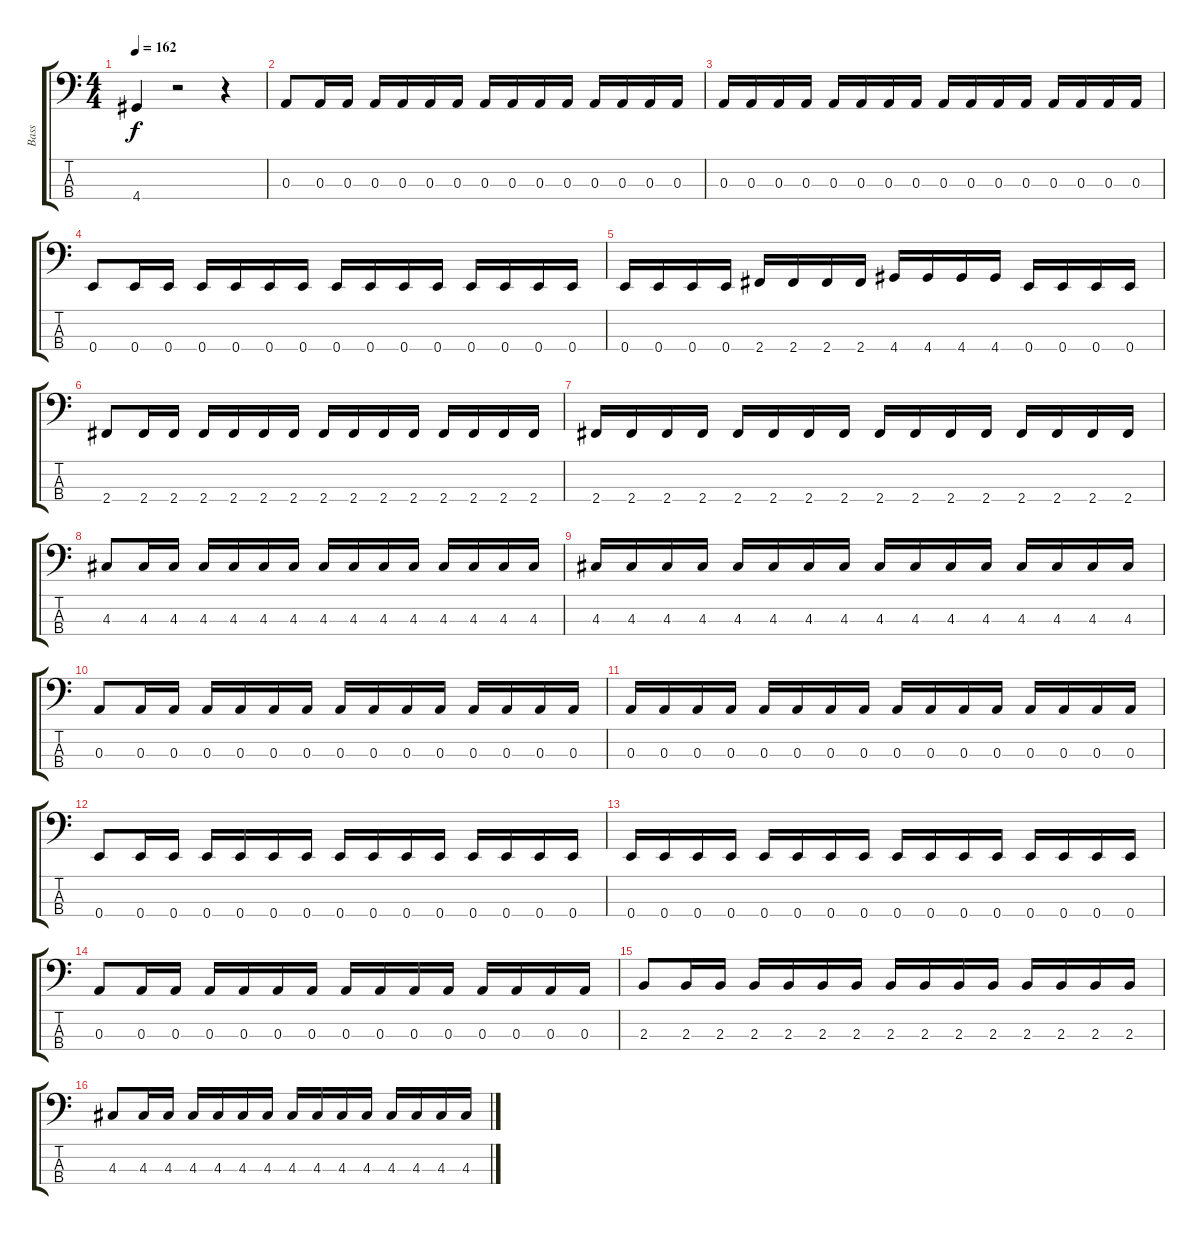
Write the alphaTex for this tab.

\track ("Bass" "Bass") {instrument electricbassfinger}
\staff {score tabs}
\tuning (G2 D2 A1 E1) {hide}
\ts (4 4)
\tempo 162
\clef f4
\ks c
4.4.4{dy f} r.2 r.4 |
\section ("" "")
0.3.8 0.3.16 0.3.16 0.3.16 0.3.16 0.3.16 0.3.16 0.3.16 0.3.16 0.3.16 0.3.16 0.3.16 0.3.16 0.3.16 0.3.16 |
0.3.16 0.3.16 0.3.16 0.3.16 0.3.16 0.3.16 0.3.16 0.3.16 0.3.16 0.3.16 0.3.16 0.3.16 0.3.16 0.3.16 0.3.16 0.3.16 |
0.4.8 0.4.16 0.4.16 0.4.16 0.4.16 0.4.16 0.4.16 0.4.16 0.4.16 0.4.16 0.4.16 0.4.16 0.4.16 0.4.16 0.4.16 |
0.4.16 0.4.16 0.4.16 0.4.16 2.4.16 2.4.16 2.4.16 2.4.16 4.4.16 4.4.16 4.4.16 4.4.16 0.4.16 0.4.16 0.4.16 0.4.16 |
2.4.8 2.4.16 2.4.16 2.4.16 2.4.16 2.4.16 2.4.16 2.4.16 2.4.16 2.4.16 2.4.16 2.4.16 2.4.16 2.4.16 2.4.16 |
2.4.16 2.4.16 2.4.16 2.4.16 2.4.16 2.4.16 2.4.16 2.4.16 2.4.16 2.4.16 2.4.16 2.4.16 2.4.16 2.4.16 2.4.16 2.4.16 |
4.3.8 4.3.16 4.3.16 4.3.16 4.3.16 4.3.16 4.3.16 4.3.16 4.3.16 4.3.16 4.3.16 4.3.16 4.3.16 4.3.16 4.3.16 |
4.3.16 4.3.16 4.3.16 4.3.16 4.3.16 4.3.16 4.3.16 4.3.16 4.3.16 4.3.16 4.3.16 4.3.16 4.3.16 4.3.16 4.3.16 4.3.16 |
0.3.8 0.3.16 0.3.16 0.3.16 0.3.16 0.3.16 0.3.16 0.3.16 0.3.16 0.3.16 0.3.16 0.3.16 0.3.16 0.3.16 0.3.16 |
0.3.16 0.3.16 0.3.16 0.3.16 0.3.16 0.3.16 0.3.16 0.3.16 0.3.16 0.3.16 0.3.16 0.3.16 0.3.16 0.3.16 0.3.16 0.3.16 |
0.4.8 0.4.16 0.4.16 0.4.16 0.4.16 0.4.16 0.4.16 0.4.16 0.4.16 0.4.16 0.4.16 0.4.16 0.4.16 0.4.16 0.4.16 |
0.4.16 0.4.16 0.4.16 0.4.16 0.4.16 0.4.16 0.4.16 0.4.16 0.4.16 0.4.16 0.4.16 0.4.16 0.4.16 0.4.16 0.4.16 0.4.16 |
0.3.8 0.3.16 0.3.16 0.3.16 0.3.16 0.3.16 0.3.16 0.3.16 0.3.16 0.3.16 0.3.16 0.3.16 0.3.16 0.3.16 0.3.16 |
2.3.8 2.3.16 2.3.16 2.3.16 2.3.16 2.3.16 2.3.16 2.3.16 2.3.16 2.3.16 2.3.16 2.3.16 2.3.16 2.3.16 2.3.16 |
4.3.8 4.3.16 4.3.16 4.3.16 4.3.16 4.3.16 4.3.16 4.3.16 4.3.16 4.3.16 4.3.16 4.3.16 4.3.16 4.3.16 4.3.16
